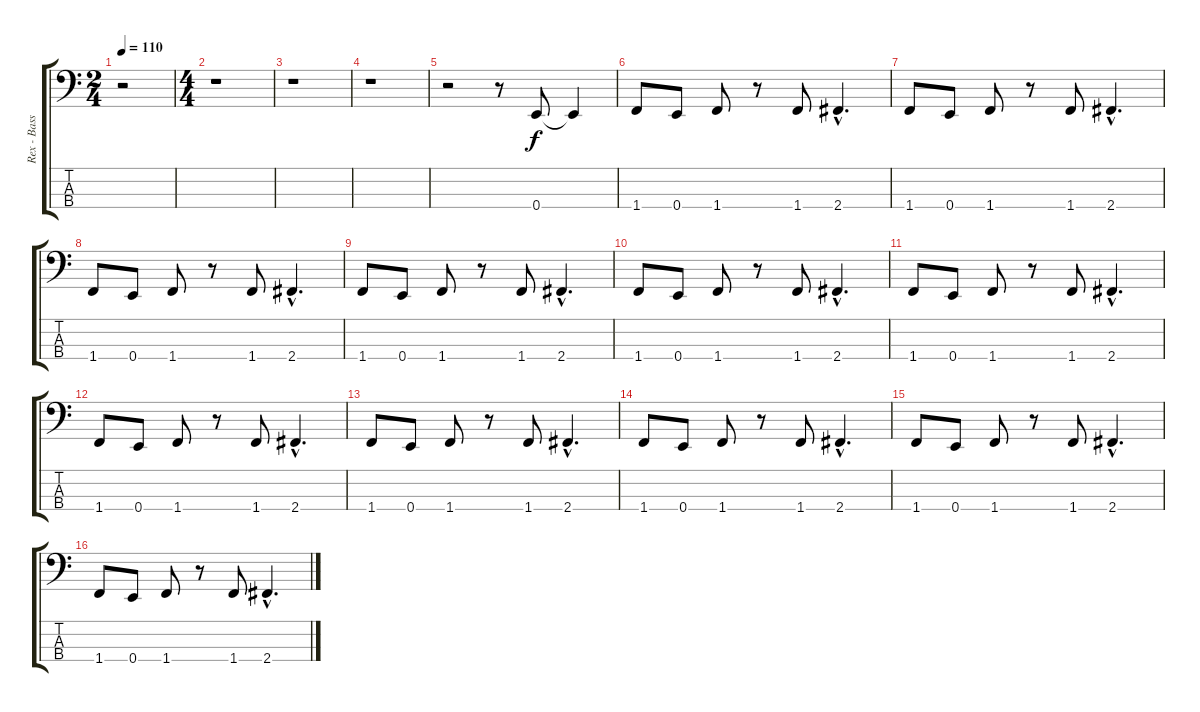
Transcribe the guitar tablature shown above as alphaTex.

\track ("Rex - Bass" "Rex - Bass") {instrument electricbasspick}
\staff {score tabs}
\tuning (G2 D2 A1 E1) {hide}
\ts (2 4)
\tempo 110
\clef f4
\ks c
r.2{dy f} |
\ts (4 4)
r.1 |
r.1 |
r.1 |
r.2 r.8 0.4.8 0.4{t}.4 |
1.4.8 0.4.8 1.4.8 r.8 1.4.8 2.4{hac}.4{d} |
1.4.8 0.4.8 1.4.8 r.8 1.4.8 2.4{hac}.4{d} |
1.4.8 0.4.8 1.4.8 r.8 1.4.8 2.4{hac}.4{d} |
1.4.8 0.4.8 1.4.8 r.8 1.4.8 2.4{hac}.4{d} |
1.4.8 0.4.8 1.4.8 r.8 1.4.8 2.4{hac}.4{d} |
1.4.8 0.4.8 1.4.8 r.8 1.4.8 2.4{hac}.4{d} |
1.4.8 0.4.8 1.4.8 r.8 1.4.8 2.4{hac}.4{d} |
1.4.8 0.4.8 1.4.8 r.8 1.4.8 2.4{hac}.4{d} |
1.4.8 0.4.8 1.4.8 r.8 1.4.8 2.4{hac}.4{d} |
1.4.8 0.4.8 1.4.8 r.8 1.4.8 2.4{hac}.4{d} |
1.4.8 0.4.8 1.4.8 r.8 1.4.8 2.4{hac}.4{d}
